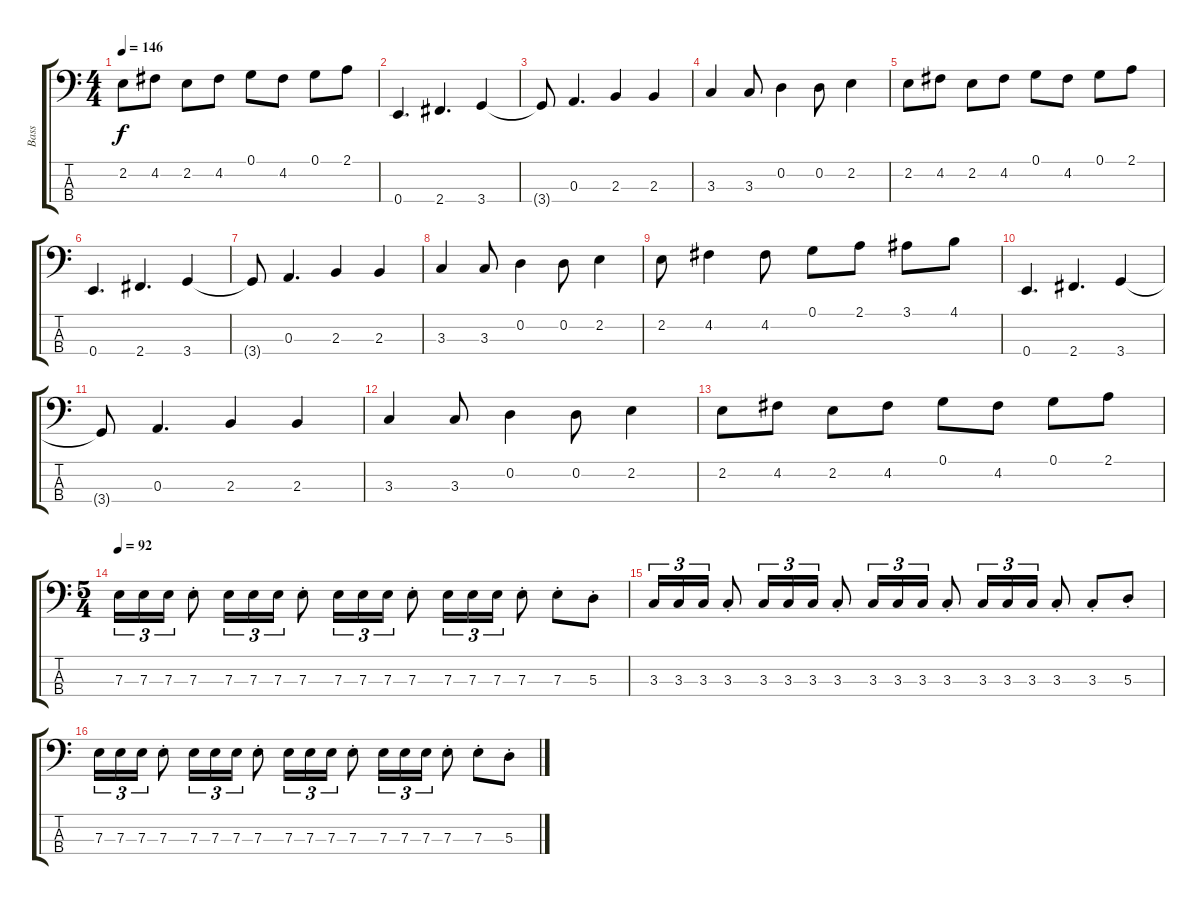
\track ("Bass" "Bass") {instrument electricbasspick}
\staff {score tabs}
\tuning (G2 D2 A1 E1) {hide}
\ts (4 4)
\tempo 146
\clef f4
\ks c
2.2.8{dy f} 4.2.8 2.2.8 4.2.8 0.1.8 4.2.8 0.1.8 2.1.8 |
0.4.4{d} 2.4.4{d} 3.4.4 |
3.4{t}.8 0.3.4{d} 2.3.4 2.3.4 |
3.3.4 3.3.8 0.2.4 0.2.8 2.2.4 |
2.2.8 4.2.8 2.2.8 4.2.8 0.1.8 4.2.8 0.1.8 2.1.8 |
0.4.4{d} 2.4.4{d} 3.4.4 |
3.4{t}.8 0.3.4{d} 2.3.4 2.3.4 |
3.3.4 3.3.8 0.2.4 0.2.8 2.2.4 |
2.2.8 4.2.4 4.2.8 0.1.8 2.1.8 3.1.8 4.1.8 |
0.4.4{d} 2.4.4{d} 3.4.4 |
3.4{t}.8 0.3.4{d} 2.3.4 2.3.4 |
3.3.4 3.3.8 0.2.4 0.2.8 2.2.4 |
2.2.8 4.2.8 2.2.8 4.2.8 0.1.8 4.2.8 0.1.8 2.1.8 |
\ts (5 4)
\tempo 92
7.3.16{tu (3 2)} 7.3.16{tu (3 2)} 7.3.16{tu (3 2)} 7.3{st}.8 7.3.16{tu (3 2)} 7.3.16{tu (3 2)} 7.3.16{tu (3 2)} 7.3{st}.8 7.3.16{tu (3 2)} 7.3.16{tu (3 2)} 7.3.16{tu (3 2)} 7.3{st}.8 7.3.16{tu (3 2)} 7.3.16{tu (3 2)} 7.3.16{tu (3 2)} 7.3{st}.8 7.3{st}.8 5.3{st}.8 |
3.3.16{tu (3 2)} 3.3.16{tu (3 2)} 3.3.16{tu (3 2)} 3.3{st}.8 3.3.16{tu (3 2)} 3.3.16{tu (3 2)} 3.3.16{tu (3 2)} 3.3{st}.8 3.3.16{tu (3 2)} 3.3.16{tu (3 2)} 3.3.16{tu (3 2)} 3.3{st}.8 3.3.16{tu (3 2)} 3.3.16{tu (3 2)} 3.3.16{tu (3 2)} 3.3{st}.8 3.3{st}.8 5.3{st}.8 |
7.3.16{tu (3 2)} 7.3.16{tu (3 2)} 7.3.16{tu (3 2)} 7.3{st}.8 7.3.16{tu (3 2)} 7.3.16{tu (3 2)} 7.3.16{tu (3 2)} 7.3{st}.8 7.3.16{tu (3 2)} 7.3.16{tu (3 2)} 7.3.16{tu (3 2)} 7.3{st}.8 7.3.16{tu (3 2)} 7.3.16{tu (3 2)} 7.3.16{tu (3 2)} 7.3{st}.8 7.3{st}.8 5.3{st}.8
